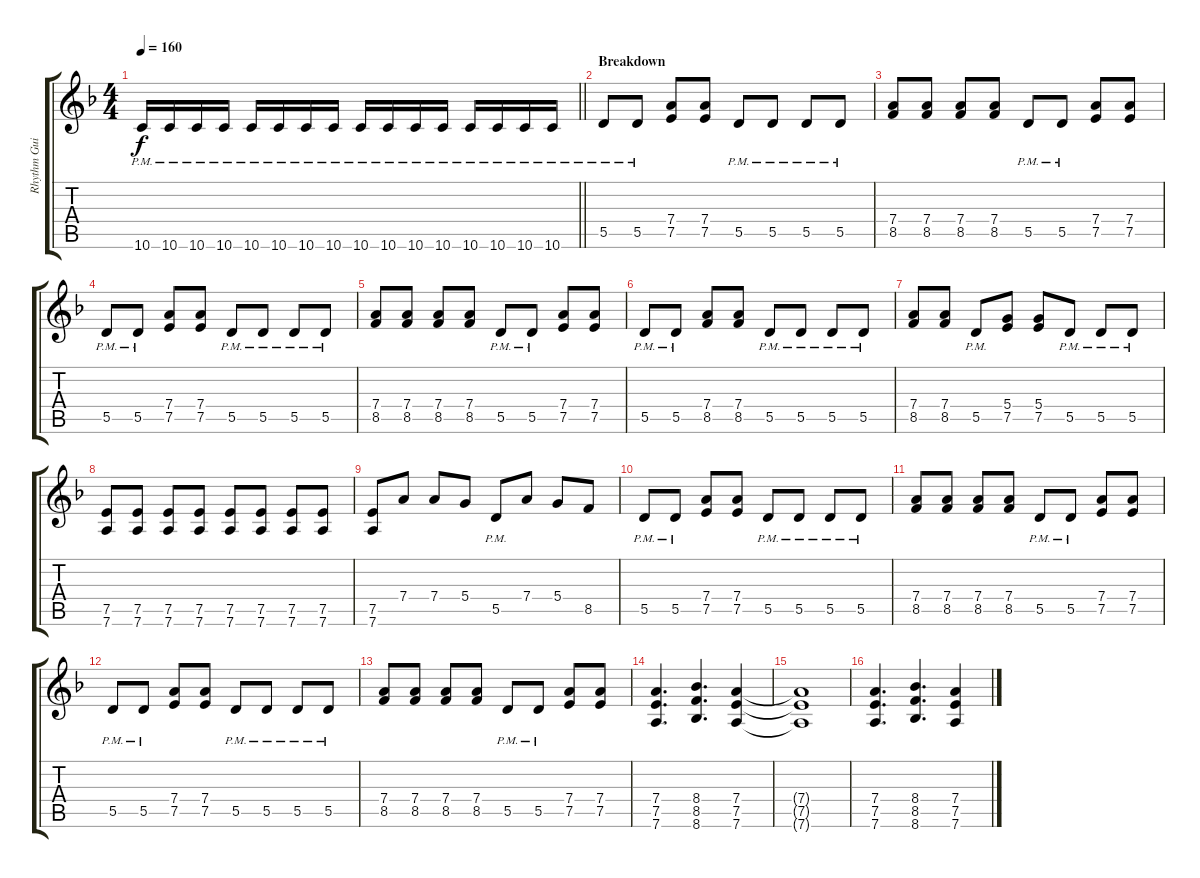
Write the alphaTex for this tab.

\track ("Rhythm Guitar (Gus + Bob)" "Rhythm Gui") {instrument distortionguitar}
\staff {score tabs}
\tuning (E4 B3 G3 D3 A2 D2) {hide}
\ts (4 4)
\tempo 160
\clef g2
\barLineRight lightlight
\ks dminor
10.6{pm}.16{dy f} 10.6{pm}.16 10.6{pm}.16 10.6{pm}.16 10.6{pm}.16 10.6{pm}.16 10.6{pm}.16 10.6{pm}.16 10.6{pm}.16 10.6{pm}.16 10.6{pm}.16 10.6{pm}.16 10.6{pm}.16 10.6{pm}.16 10.6{pm}.16 10.6{pm}.16 |
\section ("" "Breakdown")
5.5{pm}.8 5.5{pm}.8 (7.4 7.5).8 (7.4 7.5).8 5.5{pm}.8 5.5{pm}.8 5.5{pm}.8 5.5{pm}.8 |
(7.4 8.5).8 (7.4 8.5).8 (7.4 8.5).8 (7.4 8.5).8 5.5{pm}.8 5.5{pm}.8 (7.4 7.5).8 (7.4 7.5).8 |
5.5{pm}.8 5.5{pm}.8 (7.4 7.5).8 (7.4 7.5).8 5.5{pm}.8 5.5{pm}.8 5.5{pm}.8 5.5{pm}.8 |
(7.4 8.5).8 (7.4 8.5).8 (7.4 8.5).8 (7.4 8.5).8 5.5{pm}.8 5.5{pm}.8 (7.4 7.5).8 (7.4 7.5).8 |
5.5{pm}.8 5.5{pm}.8 (7.4 8.5).8 (7.4 8.5).8 5.5{pm}.8 5.5{pm}.8 5.5{pm}.8 5.5{pm}.8 |
(7.4 8.5).8 (7.4 8.5).8 5.5{pm}.8 (5.4 7.5).8 (5.4 7.5).8 5.5{pm}.8 5.5{pm}.8 5.5{pm}.8 |
(7.5 7.6).8 (7.5 7.6).8 (7.5 7.6).8 (7.5 7.6).8 (7.5 7.6).8 (7.5 7.6).8 (7.5 7.6).8 (7.5 7.6).8 |
(7.5 7.6).8 7.4.8 7.4.8 5.4.8 5.5{pm}.8 7.4.8 5.4.8 8.5.8 |
5.5{pm}.8 5.5{pm}.8 (7.4 7.5).8 (7.4 7.5).8 5.5{pm}.8 5.5{pm}.8 5.5{pm}.8 5.5{pm}.8 |
(7.4 8.5).8 (7.4 8.5).8 (7.4 8.5).8 (7.4 8.5).8 5.5{pm}.8 5.5{pm}.8 (7.4 7.5).8 (7.4 7.5).8 |
5.5{pm}.8 5.5{pm}.8 (7.4 7.5).8 (7.4 7.5).8 5.5{pm}.8 5.5{pm}.8 5.5{pm}.8 5.5{pm}.8 |
(7.4 8.5).8 (7.4 8.5).8 (7.4 8.5).8 (7.4 8.5).8 5.5{pm}.8 5.5{pm}.8 (7.4 7.5).8 (7.4 7.5).8 |
(7.4 7.5 7.6).4{d} (8.4 8.5 8.6).4{d} (7.4 7.5 7.6).4 |
(7.4{t} 7.5{t} 7.6{t}).1 |
(7.4 7.5 7.6).4{d} (8.4 8.5 8.6).4{d} (7.4 7.5 7.6).4
